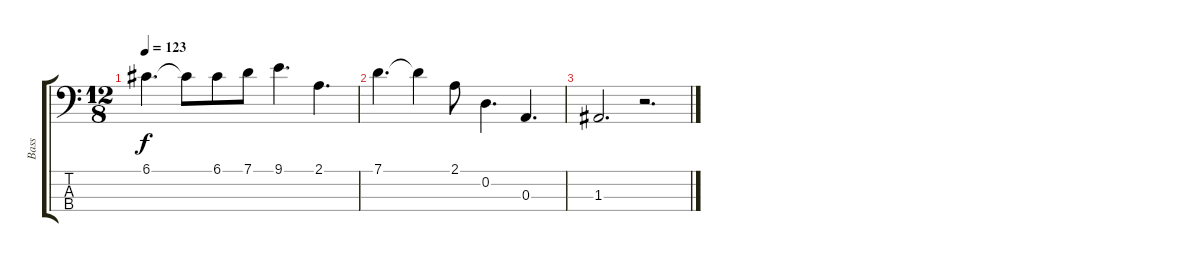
\track ("Bass" "Bass") {instrument electricbassfinger}
\staff {score tabs}
\tuning (G2 D2 A1 E1) {hide}
\ts (12 8)
\tempo 123
\clef f4
\ks c
6.1.4{d dy f} 6.1{t}.8 6.1.8 7.1.8 9.1.4{d} 2.1.4{d} |
7.1.4{d} 7.1{t}.4 2.1.8 0.2.4{d} 0.3.4{d} |
1.3.2{d} r.2{d}
